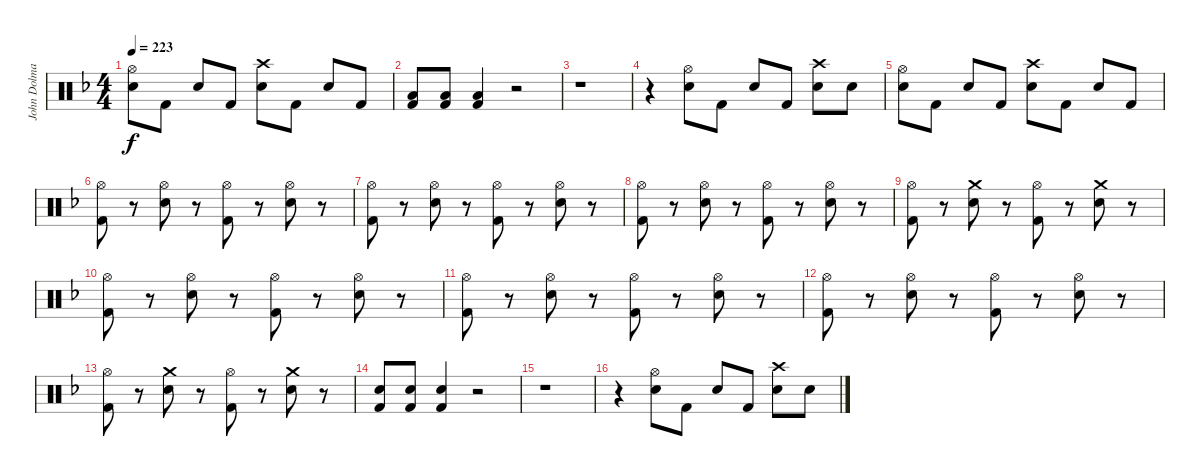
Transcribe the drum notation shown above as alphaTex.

\track ("John Dolmayan (Drums)" "John Dolma") {instrument percussion}
\staff {score}
\articulation defaults
\ts (4 4)
\tempo 223
\clef neutral
\ks f
("Hi-Hat (open)" "Snare (hit) 2").8{dy f} "Kick (hit) 2".8 "Snare (hit) 2".8 "Kick (hit) 2".8 ("Crash high (hit)" "Snare (hit) 2").8 "Kick (hit) 2".8 "Snare (hit) 2".8 "Kick (hit) 2".8 |
("Low Floor Tom (hit)" "Kick (hit) 2").8 ("Low Floor Tom (hit)" "Kick (hit) 2").8 ("Low Floor Tom (hit)" "Kick (hit) 2").4 r.2 |
r.1 |
r.4 ("Hi-Hat (open)" "Snare (hit) 2").8 "Kick (hit) 2".8 "Snare (hit) 2".8 "Kick (hit) 2".8 ("Crash high (hit)" "Snare (hit) 2").8 "Snare (hit) 2".8 |
("Hi-Hat (open)" "Snare (hit) 2").8 "Kick (hit) 2".8 "Snare (hit) 2".8 "Kick (hit) 2".8 ("Crash high (hit)" "Snare (hit) 2").8 "Kick (hit) 2".8 "Snare (hit) 2".8 "Kick (hit) 2".8 |
("Hi-Hat (open)" "Kick (hit) 2").8 r.8 ("Hi-Hat (open)" "Snare (hit) 2").8 r.8 ("Hi-Hat (open)" "Kick (hit) 2").8 r.8 ("Hi-Hat (open)" "Snare (hit) 2").8 r.8 |
("Hi-Hat (open)" "Kick (hit) 2").8 r.8 ("Hi-Hat (open)" "Snare (hit) 2").8 r.8 ("Hi-Hat (open)" "Kick (hit) 2").8 r.8 ("Hi-Hat (open)" "Snare (hit) 2").8 r.8 |
("Hi-Hat (open)" "Kick (hit) 2").8 r.8 ("Hi-Hat (open)" "Snare (hit) 2").8 r.8 ("Hi-Hat (open)" "Kick (hit) 2").8 r.8 ("Hi-Hat (open)" "Snare (hit) 2").8 r.8 |
("Hi-Hat (open)" "Kick (hit) 2").8 r.8 ("Crash medium (hit)" "Snare (hit) 2").8 r.8 ("Hi-Hat (open)" "Kick (hit) 2").8 r.8 ("Crash medium (hit)" "Snare (hit) 2").8 r.8 |
("Hi-Hat (open)" "Kick (hit) 2").8 r.8 ("Hi-Hat (open)" "Snare (hit) 2").8 r.8 ("Hi-Hat (open)" "Kick (hit) 2").8 r.8 ("Hi-Hat (open)" "Snare (hit) 2").8 r.8 |
("Hi-Hat (open)" "Kick (hit) 2").8 r.8 ("Hi-Hat (open)" "Snare (hit) 2").8 r.8 ("Hi-Hat (open)" "Kick (hit) 2").8 r.8 ("Hi-Hat (open)" "Snare (hit) 2").8 r.8 |
("Hi-Hat (open)" "Kick (hit) 2").8 r.8 ("Hi-Hat (open)" "Snare (hit) 2").8 r.8 ("Hi-Hat (open)" "Kick (hit) 2").8 r.8 ("Hi-Hat (open)" "Snare (hit) 2").8 r.8 |
("Hi-Hat (open)" "Kick (hit) 2").8 r.8 ("Crash medium (hit)" "Snare (hit) 2").8 r.8 ("Hi-Hat (open)" "Kick (hit) 2").8 r.8 ("Crash medium (hit)" "Snare (hit) 2").8 r.8 |
("Electric Snare (hit)" "Kick (hit) 2").8 ("Electric Snare (hit)" "Kick (hit) 2").8 ("Electric Snare (hit)" "Kick (hit) 2").4 r.2 |
r.1 |
r.4 ("Hi-Hat (open)" "Snare (hit) 2").8 "Kick (hit) 2".8 "Snare (hit) 2".8 "Kick (hit) 2".8 ("Crash high (hit)" "Snare (hit) 2").8 "Snare (hit) 2".8
